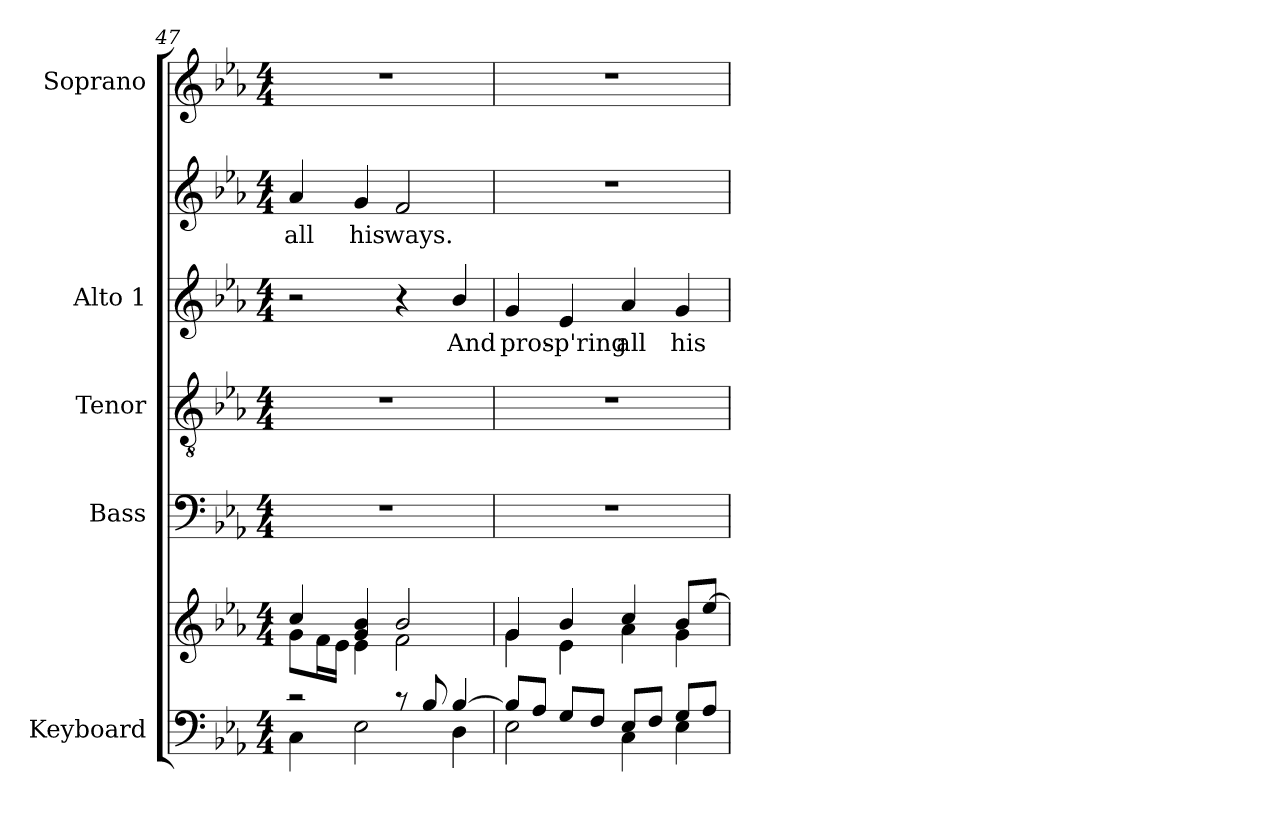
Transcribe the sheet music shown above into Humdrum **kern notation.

**kern	**kern	**kern	**kern	**kern	**text	**kern	**text	**kern
*part5	*part5	*part4	*part3	*part2	*part2	*part2	*part2	*part1
*staff7	*staff6	*staff5	*staff4	*staff3	*staff3	*staff2	*staff2	*staff1
*I"Keyboard	*	*I"Bass	*I"Tenor	*I"Alto 1	*	*	*	*I"Soprano
*	*	*I'B	*I'T	*I'A1	*	*	*	*I'S
*clefF4	*clefG2	*clefF4	*clefGv2	*clefG2	*	*clefG2	*	*clefG2
*k[b-e-a-]	*k[b-e-a-]	*k[b-e-a-]	*k[b-e-a-]	*k[b-e-a-]	*	*k[b-e-a-]	*	*k[b-e-a-]
*E-:	*E-:	*E-:	*E-:	*E-:	*	*E-:	*	*E-:
*M4/4	*M4/4	*M4/4	*M4/4	*M4/4	*	*M4/4	*	*M4/4
=47	=47	=47	=47	=47	=47	=47	=47	=47
*^	*^	*	*	*	*	*	*	*
!	!	!	!	!	!	!	!	!	!LO:LY:b	!
2r	4C\	4cc/	8g\L	1r	1r	2r	.	4a-	all	1r
.	.	.	16f\L	.	.	.	.	.	.	.
.	.	.	16e-\JJ	.	.	.	.	.	.	.
!	!	!	!	!	!	!	!	!	!LO:LY:b	!
.	2E-\	4g/ 4b-/	4e-\	.	.	.	.	4g	his	.
!	!	!	!	!	!	!	!	!	!LO:LY:b	!
8r	.	2b-/	2f\	.	.	4r	.	2f	ways.	.
8B-/	.	.	.	.	.	.	.	.	.	.
!	!	!	!	!	!	!	!LO:LY:b	!	!	!
[4B-/	4D\	.	.	.	.	4b-/	And	.	.	.
=48	=48	=48	=48	=48	=48	=48	=48	=48	=48	=48
!	!	!	!	!	!	!	!LO:LY:b	!	!	!
8B-/L]	2E-\	4g/	4g\	1r	1r	4g	pros-	1r	.	1r
8A-/J	.	.	.	.	.	.	.	.	.	.
!	!	!	!	!	!	!	!LO:LY:b	!	!	!
8G/L	.	4b-/	4e-\	.	.	4e-	-p'ring	.	.	.
8F/J	.	.	.	.	.	.	.	.	.	.
!	!	!	!	!	!	!	!LO:LY:b	!	!	!
8E-/L	4C\	4cc/	4a-\	.	.	4a-	all	.	.	.
8F/J	.	.	.	.	.	.	.	.	.	.
!	!	!	!	!	!	!	!LO:LY:b	!	!	!
8G/L	4E-\	8b-/L	4g\	.	.	4g	his	.	.	.
8A-/J	.	[8ee-/J	.	.	.	.	.	.	.	.
*v	*v	*	*	*	*	*	*	*	*	*
*	*v	*v	*	*	*	*	*	*	*
=	=	=	=	=	=	=	=	=
*-	*-	*-	*-	*-	*-	*-	*-	*-
